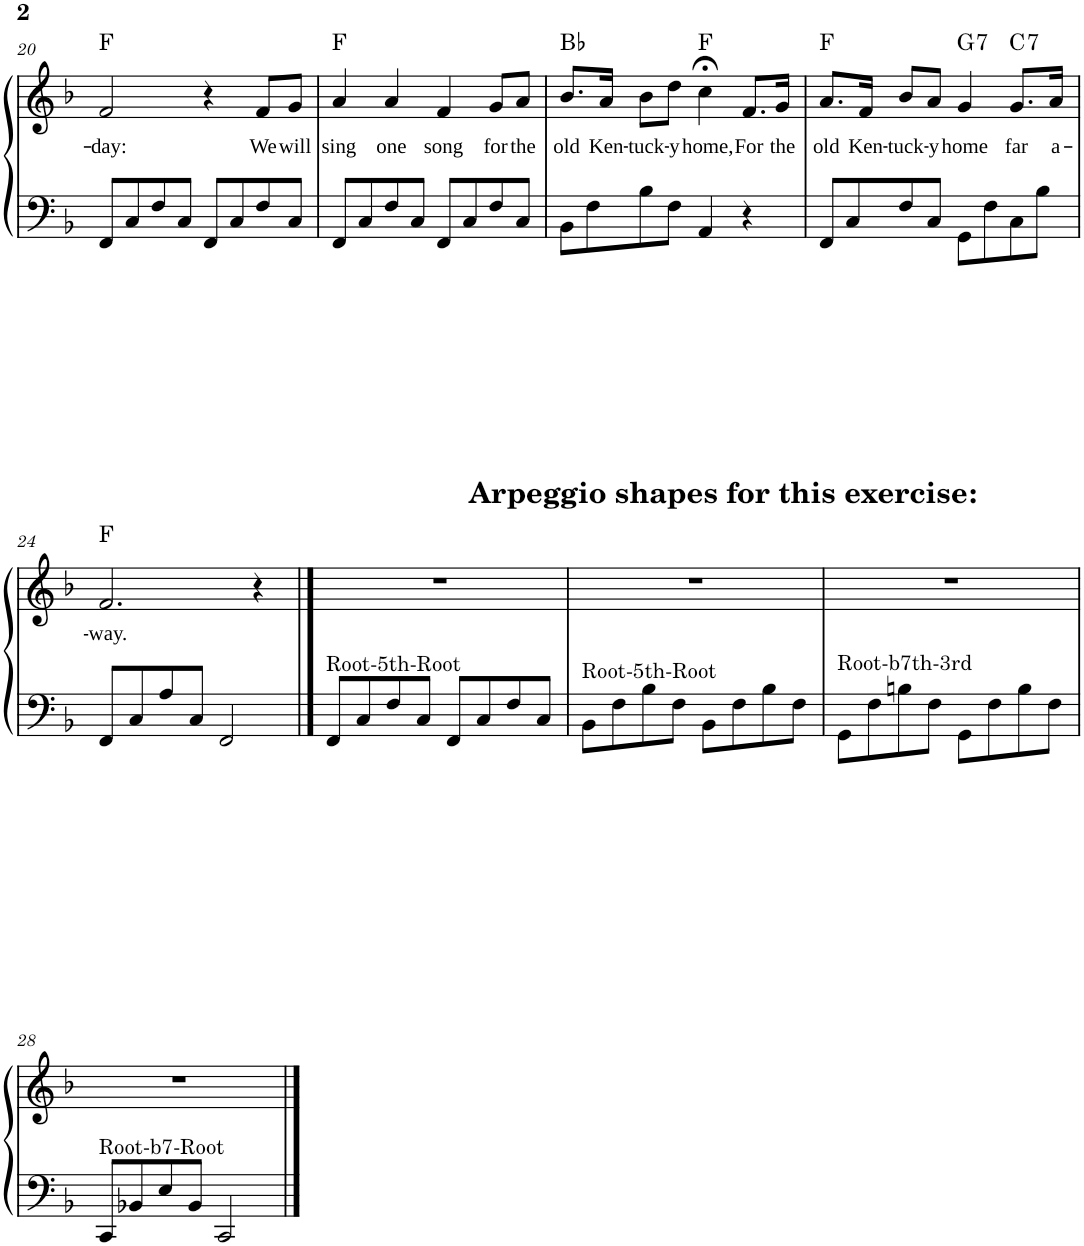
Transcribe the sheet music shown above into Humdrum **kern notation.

**kern	**kern	**text	**harte
*part1	*part1	*part1	*part1
*staff2	*staff1	*staff1	*
*I"Piano	*	*	*
*I'Pno.	*	*	*
!!LO:PB:g=z
*clefF4	*clefG2	*	*
*k[b-]	*k[b-]	*	*
*M4/4	*M4/4	*	*
=20	=20	=20	=20
!	!	!LO:LY:b	!LO:H:kt=N.C.
8FF/L	2f/	-day:	N
8C/	.	.	.
8F/	.	.	.
8C/J	.	.	.
8FF/L	4r	.	.
8C/	.	.	.
!	!	!LO:LY:b	!
8F/	8f/L	We	.
!	!	!LO:LY:b	!
8C/J	8g/J	will	.
=21	=21	=21	=21
!	!	!LO:LY:b	!LO:H:kt=N.C.
8FF/L	4a/	sing	N
8C/	.	.	.
!	!	!LO:LY:b	!
8F/	4a/	one	.
8C/J	.	.	.
!	!	!LO:LY:b	!
8FF/L	4f/	song	.
8C/	.	.	.
!	!	!LO:LY:b	!
8F/	8g/L	for	.
!	!	!LO:LY:b	!
8C/J	8a/J	the	.
=22	=22	=22	=22
!	!	!LO:LY:b	!LO:H:kt=N.C.
8BB-\L	8.b-/L	old	N
8F\	.	.	.
!	!	!LO:LY:b	!
.	16a/Jk	Ken-	.
!	!	!LO:LY:b	!
8B-\	8b-\L	-tuck-	.
!	!	!LO:LY:b	!
8F\J	8dd\J	-y	.
!	!	!LO:LY:b	!LO:H:kt=N.C.
4AA/	4cc;<\	home,	N
!	!	!LO:LY:b	!
4r	8.f/L	For	.
!	!	!LO:LY:b	!
.	16g/Jk	the	.
=23	=23	=23	=23
!	!	!LO:LY:b	!LO:H:kt=N.C.
8FF/L	8.a/L	old	N
8C/	.	.	.
!	!	!LO:LY:b	!
.	16f/Jk	Ken-	.
!	!	!LO:LY:b	!
8F/	8b-/L	-tuck-	.
!	!	!LO:LY:b	!
8C/J	8a/J	-y	.
!	!	!LO:LY:b	!LO:H:kt=7
8GG\L	4g/	home	G:7
8F\	.	.	.
!	!	!LO:LY:b	!LO:H:kt=7
8C\	8.g/L	far	C:7
8B-\J	.	.	.
!	!	!LO:LY:b	!
.	16a/Jk	a-	.
!!LO:LB:g=z
=24	=24	=24	=24
!	!	!LO:LY:b	!LO:H:kt=N.C.
8FF/L	2.f/	-way.	N
8C/	.	.	.
8A/	.	.	.
8C/J	.	.	.
2FF/	.	.	.
.	4r	.	.
==25	==25	==25	==25
!	!LO:TX:a:B:t=Arpeggio shapes for this exercise&colon;	!	!
!LO:TX:a:t=Root-5th-Root	!	!	!
8FF/L	1r	.	.
8C/	.	.	.
8F/	.	.	.
8C/J	.	.	.
8FF/L	.	.	.
8C/	.	.	.
8F/	.	.	.
8C/J	.	.	.
=26	=26	=26	=26
!LO:TX:a:t=Root-5th-Root	!	!	!
8BB-\L	1r	.	.
8F\	.	.	.
8B-\	.	.	.
8F\J	.	.	.
8BB-\L	.	.	.
8F\	.	.	.
8B-\	.	.	.
8F\J	.	.	.
=27	=27	=27	=27
!LO:TX:a:t=Root-b7th-3rd	!	!	!
8GG\L	1r	.	.
8F\	.	.	.
8Bn\	.	.	.
8F\J	.	.	.
8GG\L	.	.	.
8F\	.	.	.
8B\	.	.	.
8F\J	.	.	.
!!LO:LB:g=z
=28	=28	=28	=28
!LO:TX:a:t=Root-b7-Root	!	!	!
8CC/L	1r	.	.
8BB-X/	.	.	.
8E/	.	.	.
8BB-/J	.	.	.
2CC/	.	.	.
==	==	==	==
*-	*-	*-	*-
